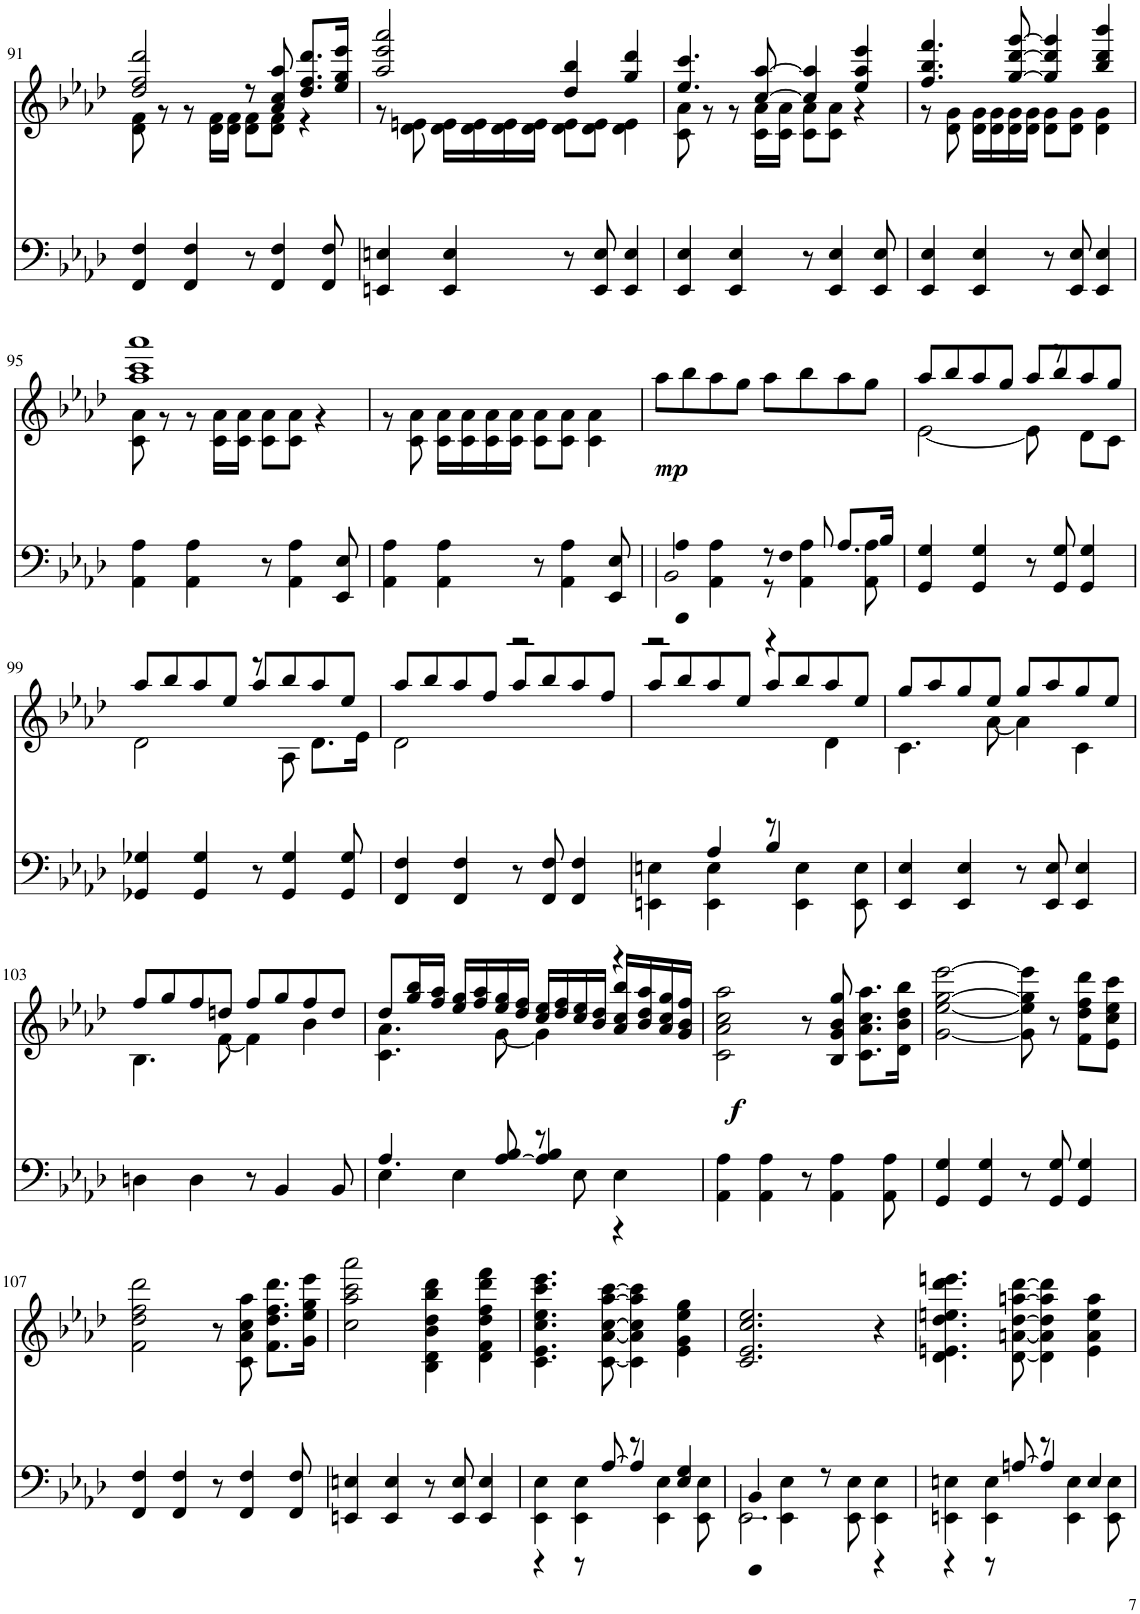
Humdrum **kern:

**kern	**kern	**dynam
*part2	*part1	*part1
*staff2	*staff1	*staff1
*I"Low Hand Bells	*I"High Hand Bells	*
!!LO:PB:g=z
*clefF4	*clefG2	*
*k[b-e-a-d-]	*k[b-e-a-d-]	*
*M4/4	*M4/4	*
=91	=91	=91
*	*^	*
4FF/ 4F/	2dd-/ 2ff/ 2ddd-/	8d-\ 8f\	.
.	.	8r	.
4FF/ 4F/	.	8r	.
.	.	16d-\ 16f\LL	.
.	.	16d-\ 16f\JJ	.
8r	8r	8d-\ 8f\L	.
4FF/ 4F/	8a-/ 8cc/ 8aa-/	8d-\ 8f\J	.
.	8.dd-/ 8.ff/ 8.ddd-/L	4r	.
8FF/ 8F/	.	.	.
.	16ee-/ 16gg/ 16eee-/Jk	.	.
=92	=92	=92	=92
4EEn/ 4En/	2aa-/ 2eee-/ 2aaa-/	8r	.
.	.	8d-\ 8en\	.
4EE/ 4E/	.	16d-\ 16e\LL	.
.	.	16d-\ 16e\	.
.	.	16d-\ 16e\	.
.	.	16d-\ 16e\JJ	.
8r	4dd-/ 4bb-/	8d-\ 8e\L	.
8EE/ 8E/	.	8d-\ 8e\J	.
4EE/ 4E/	4gg/ 4ddd-/	4d-\ 4e\	.
=93	=93	=93	=93
4EE-/ 4E-/	4.ee-/ 4.ccc/	8c\ 8a-\	.
.	.	8r	.
4EE-/ 4E-/	.	8r	.
.	[8cc/ [8aa-/	16c\ 16a-\LL	.
.	.	16c\ 16a-\JJ	.
8r	4cc/] 4aa-/]	8c\ 8a-\L	.
4EE-/ 4E-/	.	8c\ 8a-\J	.
.	4ee-/ 4aa-/ 4eee-/	4r	.
8EE-/ 8E-/	.	.	.
=94	=94	=94	=94
4EE-/ 4E-/	4.ff/ 4.bb-/ 4.fff/	8r	.
.	.	8d-\ 8g\	.
4EE-/ 4E-/	.	16d-\ 16g\LL	.
.	.	16d-\ 16g\	.
.	[8gg/ [8ddd-/ [8ggg/	16d-\ 16g\	.
.	.	16d-\ 16g\JJ	.
8r	4gg/] 4ddd-/] 4ggg/]	8d-\ 8g\L	.
8EE-/ 8E-/	.	8d-\ 8g\J	.
4EE-/ 4E-/	4bb-/ 4ddd-/ 4bbb-/	4d-\ 4g\	.
!!LO:LB:g=z	!!
=95	=95	=95	=95
4AA-\ 4A-\	1aa- 1ccc 1aaa-	8c\ 8a-\	.
.	.	8r	.
4AA-\ 4A-\	.	8r	.
.	.	16c\ 16a-\LL	.
.	.	16c\ 16a-\JJ	.
8r	.	8c\ 8a-\L	.
4AA-\ 4A-\	.	8c\ 8a-\J	.
.	.	4r	.
8EE-/ 8E-/	.	.	.
=96	=96	=96	=96
4AA-\ 4A-\	1ryy	8r	.
.	.	8c\ 8a-\	.
4AA-\ 4A-\	.	16c\ 16a-\LL	.
.	.	16c\ 16a-\	.
.	.	16c\ 16a-\	.
.	.	16c\ 16a-\JJ	.
8r	.	8c\ 8a-\L	.
4AA-\ 4A-\	.	8c\ 8a-\J	.
.	.	4c\ 4a-\	.
8EE-/ 8E-/	.	.	.
*	*v	*v	*
=97	=97	=97
*^	*	*
!	!	!	!LO:DY:b
4AA-\ 4A-\	2E-/	8aa-\L	mp
.	.	8bb-\	.
4AA-\ 4A-\	.	8aa-\	.
.	.	8gg\J	.
8r	8r	8aa-\L	.
4AA-\ 4A-\	8G/	8bb-\	.
.	8.A-/L	8aa-\	.
8AA-\ 8A-\	.	8gg\J	.
.	16B-/Jk	.	.
*v	*v	*	*
=98	=98	=98
*	*^	*
4GG/ 4G/	[2e-\	8aa-/L	.
.	.	8bb-/	.
4GG/ 4G/	.	8aa-/	.
.	.	8gg/J	.
8r	8e-\]	8aa-/L	.
8GG/ 8G/	8r	8bb-/	.
4GG/ 4G/	8d-\L	8aa-/	.
.	8c\J	8gg/J	.
!!LO:LB:g=z	!!
=99	=99	=99	=99
4GG-X/ 4G-X/	2d-\	8aa-/L	.
.	.	8bb-/	.
4GG-/ 4G-/	.	8aa-/	.
.	.	8ee-/J	.
8r	8r	8aa-/L	.
4GG-/ 4G-/	8A-\	8bb-/	.
.	8.d-\L	8aa-/	.
8GG-/ 8G-/	.	8ee-/J	.
.	16e-\Jk	.	.
=100	=100	=100	=100
4FF/ 4F/	2d-\	8aa-/L	.
.	.	8bb-/	.
4FF/ 4F/	.	8aa-/	.
.	.	8ff/J	.
8r	2r	8aa-/L	.
8FF/ 8F/	.	8bb-/	.
4FF/ 4F/	.	8aa-/	.
.	.	8ff/J	.
=101	=101	=101	=101
*^	*	*	*
4EEn\ 4En\	4ryy	2r	8aa-/L	.
.	.	.	8bb-/	.
4EE\ 4E\	4A-/	.	8aa-/	.
.	.	.	8ee-/J	.
8r	4B-/	4r	8aa-/L	.
4EE\ 4E\	.	.	8bb-/	.
.	4ryy	4d-\	8aa-/	.
8EE\ 8E\	.	.	8ee-/J	.
*v	*v	*	*	*
=102	=102	=102	=102
4EE-/ 4E-/	4.c\	8gg/L	.
.	.	8aa-/	.
4EE-/ 4E-/	.	8gg/	.
.	[8a-\	8ee-/J	.
8r	4a-\]	8gg/L	.
8EE-/ 8E-/	.	8aa-/	.
4EE-/ 4E-/	4c\	8gg/	.
.	.	8ee-/J	.
!!LO:LB:g=z	!!
=103	=103	=103	=103
4Dn\	4.B-\	8ff/L	.
.	.	8gg/	.
4D\	.	8ff/	.
.	[8f\	8ddn/J	.
8r	4f\]	8ff/L	.
4BB-/	.	8gg/	.
.	4b-\	8ff/	.
8BB-/	.	8dd/J	.
=104	=104	=104	=104
*^	*	*	*
4E-\	4.A-/	4.c\ 4.a-\	8dd-/L	.
.	.	.	16gg/ 16bb-/L	.
.	.	.	16ff/ 16aa-/JJ	.
4E-\	.	.	16ee-/ 16gg/LL	.
.	.	.	16ff/ 16aa-/	.
.	[8A-/ 8B-/	[8g\	16ee-/ 16gg/	.
.	.	.	16dd-/ 16ff/JJ	.
8r	4A-/] 4B-/	4g\]	16cc/ 16ee-/LL	.
.	.	.	16dd-/ 16ff/	.
8E-\	.	.	16cc/ 16ee-/	.
.	.	.	16b-/ 16dd-/JJ	.
4E-\	4r	4r	16a-/ 16cc/ 16bb-/LL	.
.	.	.	16b-/ 16dd-/ 16aa-/	.
.	.	.	16a-/ 16cc/ 16gg/	.
.	.	.	16g/ 16b-/ 16ff/JJ	.
*v	*v	*	*	*
=105	=105	=105	=105
!	!	!	!LO:DY:b
*	*v	*v	*
4AA-\ 4A-\	2c\ 2a-\ 2cc\ 2aa-\	f
4AA-\ 4A-\	.	.
8r	8r	.
4AA-\ 4A-\	8B-/ 8g/ 8b-/ 8gg/	.
.	8.c\ 8.a-\ 8.cc\ 8.aa-\L	.
8AA-\ 8A-\	.	.
.	16d-\ 16b-\ 16dd-\ 16bb-\Jk	.
=106	=106	=106
4GG/ 4G/	[2g\ [2ee-\ [2gg\ [2eee-\	.
4GG/ 4G/	.	.
8r	8g\] 8ee-\] 8gg\] 8eee-\]	.
8GG/ 8G/	8r	.
4GG/ 4G/	8f\ 8dd-\ 8ff\ 8ddd-\L	.
.	8e-\ 8cc\ 8ee-\ 8ccc\J	.
!!LO:LB:g=z
=107	=107	=107
4FF/ 4F/	2f\ 2dd-\ 2ff\ 2ddd-\	.
4FF/ 4F/	.	.
8r	8r	.
4FF/ 4F/	8c\ 8a-\ 8cc\ 8aa-\	.
.	8.f\ 8.dd-\ 8.ff\ 8.ddd-\L	.
8FF/ 8F/	.	.
.	16g\ 16ee-\ 16gg\ 16eee-\Jk	.
=108	=108	=108
4EEn/ 4En/	2cc\ 2aa-\ 2ccc\ 2aaa-\	.
4EE/ 4E/	.	.
8r	4B-\ 4d-\ 4b-\ 4dd-\ 4bb-\ 4ddd-\	.
8EE/ 8E/	.	.
4EE/ 4E/	4d-\ 4f\ 4dd-\ 4ff\ 4ddd-\ 4fff\	.
=109	=109	=109
*^	*	*
4EE-\ 4E-\	4r	4.c\ 4.e-\ 4.cc\ 4.ee-\ 4.ccc\ 4.eee-\	.
4EE-\ 4E-\	8r	.	.
.	[8A-/	[8c\ [8a-\ [8cc\ [8aa-\ [8ccc\	.
8r	4A-/]	4c\] 4a-\] 4cc\] 4aa-\] 4ccc\]	.
4EE-\ 4E-\	.	.	.
.	4E-/ 4G/	4e-\ 4g\ 4ee-\ 4gg\	.
8EE-\ 8E-\	.	.	.
=110	=110	=110	=110
4EE-\ 4E-\	2.C/	2.c/ 2.e-/ 2.cc/ 2.ee-/	.
4EE-\ 4E-\	.	.	.
8r	.	.	.
8EE-\ 8E-\	.	.	.
4EE-\ 4E-\	4r	4r	.
=111	=111	=111	=111
4EEn\ 4En\	4r	4.d-\ 4.en\ 4.dd-\ 4.een\ 4.ddd-\ 4.eeen\	.
4EE\ 4E\	8r	.	.
.	[8An/	[8d-\ [8an\ [8dd-\ [8aan\ [8ddd-\	.
8r	4A/]	4d-\] 4a\] 4dd-\] 4aa\] 4ddd-\]	.
4EE\ 4E\	.	.	.
.	4E/	4e\ 4a\ 4ee\ 4aa\	.
8EE\ 8E\	.	.	.
*v	*v	*	*
=	=	=
*-	*-	*-
